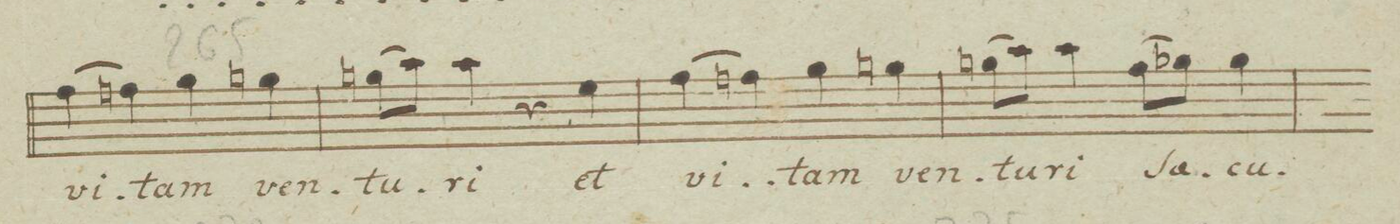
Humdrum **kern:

**kern	**text	**dynam
*I"Basso	*	*
*clefF4	*	*
*k[b-e-a-]	*	*
*met(c)	*	*
*M4/4	*	*
(4A-\	vi-	.
4An\)	.	.
4B-\	-tam	.
4Bn\	ven-	.
=262	=262	=262
(8Bn\L	-tu-	.
8c\J)	.	.
4c\	-ri	.
4r	.	.
4G\	et	.
=263	=263	=263
(4A-\	vi-	.
4An\)	.	.
4B-\	-tam	.
4Bn\	ven-	.
=264	=264	=264
(8Bn\L	-tu-	.
8c\J)	.	.
4c\	-ri	.
(8A-\L	Sae-	.
8B-X\J)	.	.
4B-\	-cu-	.
=265	=265	=265
*-	*-	*-
